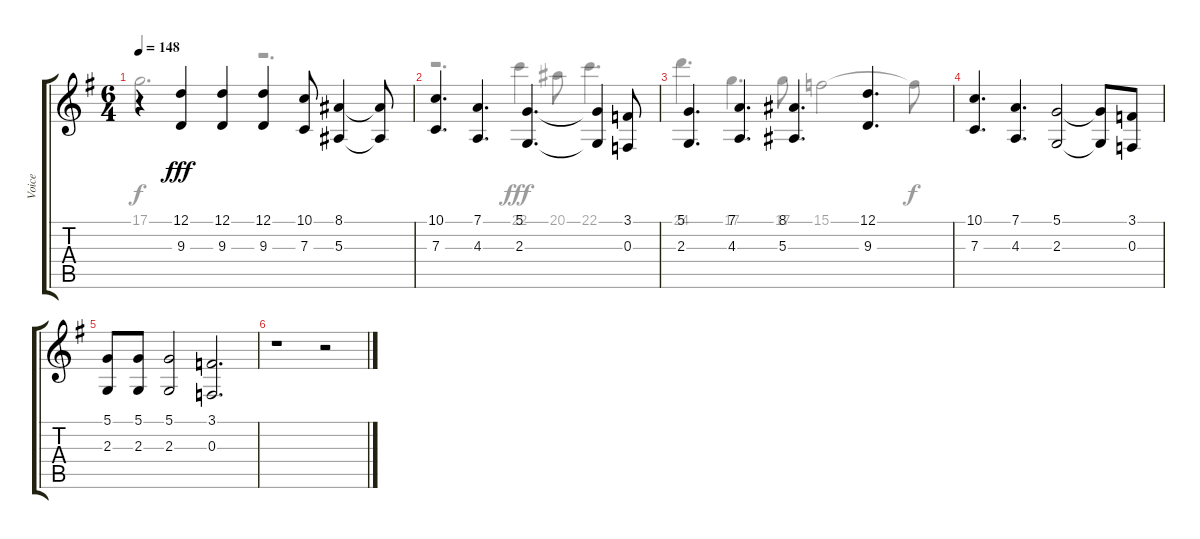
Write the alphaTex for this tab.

\track ("Voice" "Voice") {instrument frenchhorn}
\staff {score tabs}
\tuning (D4 A3 F3 C3 G2 D2) {hide}
\voice
\ts (6 4)
\tempo 148
\clef g2
\ks g
r.4{dy fff} (12.1 9.3).4 (12.1 9.3).4 (12.1 9.3).4 (10.1 7.3).8 (8.1 5.3).4 (8.1{t} 5.3{t}).8 |
(10.1 7.3).4{d volume 0} (7.1 4.3).4{d} (5.1 2.3).4{d} (5.1{t} 2.3{t}).4 (3.1 0.3).8 |
(5.1 2.3).4{d} (7.1 4.3).4{d} (8.1 5.3).4{d} (12.1 9.3).4{d} |
(10.1 7.3).4{d} (7.1 4.3).4{d} (5.1 2.3).2 (5.1{t} 2.3{t}).8 (3.1 0.3).8 |
(5.1 2.3).8 (5.1 2.3).8 (5.1 2.3).2 (3.1 0.3).2{d} |
r.1 r.2
\voice
\clef g2
\ottava regular
\simile none
\ks g
17.1{t}.2{d dy f} r.2{d} |
r.2{d} 22.1.4{dy fff} 20.1.8 22.1.4{d} |
24.1.4{d} 17.1.4{d} 17.1.8 15.1.2 15.1{t}.8{dy f} |
|
|
